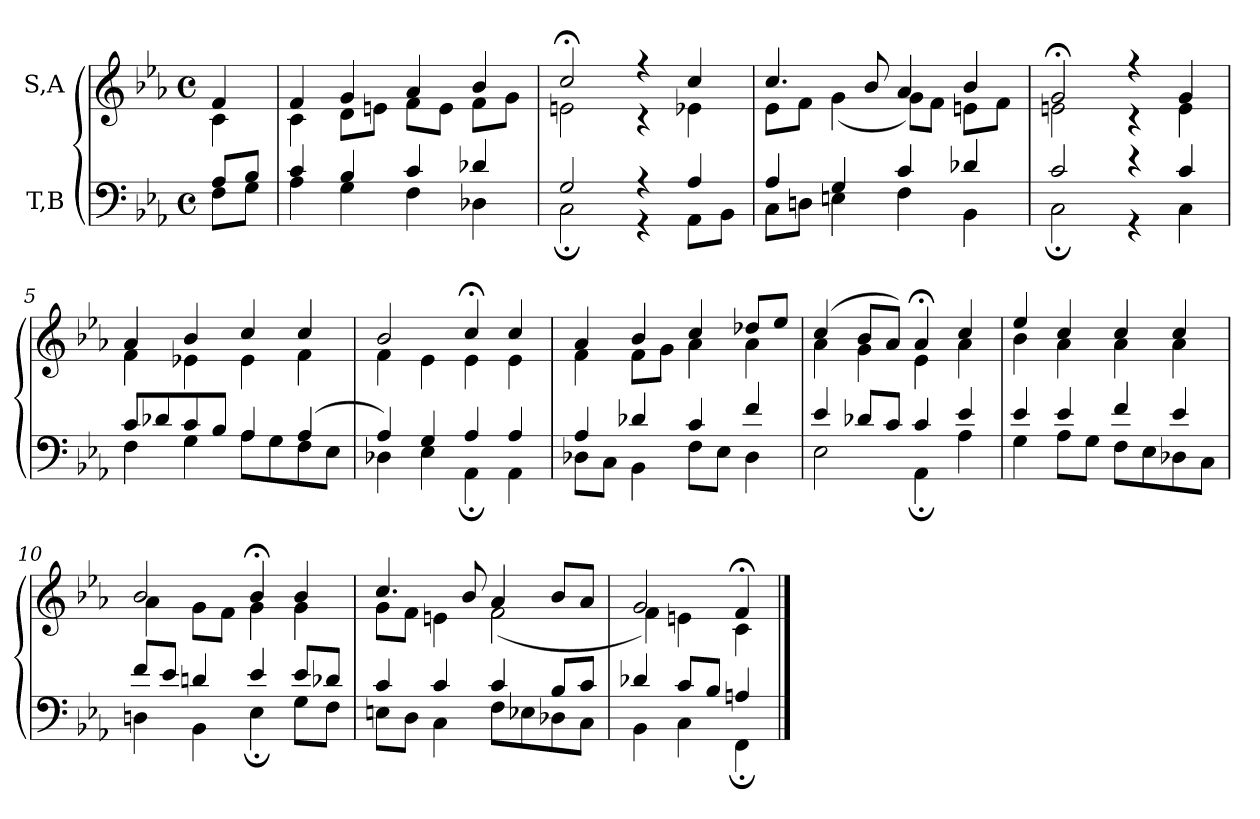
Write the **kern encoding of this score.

**kern	**kern
*part2	*part1
*staff2	*staff1
*I"T,B	*I"S,A
*clefF4	*clefG2
*k[b-e-a-]	*k[b-e-a-]
*M4/4	*M4/4
*met(c)	*met(c)
=	=
*^	*^
8A-L	8FL	4f	4c
8B-J	8GJ	.	.
=1	=1	=1	=1
4c	4A-	4f	4c
4B-	4G	4g	8dL
.	.	.	8enJ
4c	4F	4a-	8fL
.	.	.	8eJ
4d-X	4D-X	4b-	8fL
.	.	.	8gJ
=2	=2	=2	=2
2G	2C;	2cc;<	2en
4r	4r	4r	4r
4A-	8AA-L	4cc	4e-X
.	8BB-J	.	.
=3	=3	=3	=3
4A-	8CL	4.cc	8e-L
.	8DnJ	.	8fJ
4G	4En	.	(<4g
.	.	8b-	.
4c	4F	4a-	8gL)
.	.	.	8fJ
4d-X	4BB-	4b-	8enL
.	.	.	8fJ
=4	=4	=4	=4
2c	2C;	2g;<	2en
4r	4r	4r	4r
4c	4C	4g	4e
=5	=5	=5	=5
8cL	4F	4a-	4f
8d-X	.	.	.
8c	4G	4b-	4e-X
8B-J	.	.	.
4A-	8A-L	4cc	4e-
.	8G	.	.
(>4A-	8F	4cc	4f
.	8E-J	.	.
=6	=6	=6	=6
4A-)	4D-X	2b-	4f
4G	4E-	.	4e-
4A-	4AA-;	4cc;<	4e-
4A-	4AA-	4cc	4e-
=7	=7	=7	=7
4A-	8D-XL	4a-	4f
.	8CJ	.	.
4d-X	4BB-	4b-	8fL
.	.	.	8gJ
4c	8FL	4cc	4a-
.	8E-J	.	.
4f	4D-	8dd-XL	4a-
.	.	8ee-J	.
=8	=8	=8	=8
4e-	2E-	(>4cc	4a-
8d-XL	.	8b-L	4g
8cJ	.	8a-J)	.
4c	4AA-;	4a-;<	4e-
4e-	4A-	4cc	4a-
=9	=9	=9	=9
4e-	4G	4ee-	4b-
4e-	8A-L	4cc	4a-
.	8GJ	.	.
4f	8FL	4cc	4a-
.	8E-	.	.
4e-	8D-X	4cc	4a-
.	8CJ	.	.
=10	=10	=10	=10
8fL	4Dn	2b-	4a-
8e-J	.	.	.
4dn	4BB-	.	8gL
.	.	.	8fJ
4e-	4E-;	4b-;<	4g
8e-L	8GL	4b-	4g
8d-XJ	8FJ	.	.
=11	=11	=11	=11
4c	8EnL	4.cc	8gL
.	8DJ	.	8fJ
4c	4C	.	4en
.	.	8b-	.
4c	8FL	4a-	(<2f
.	8E-X	.	.
8B-L	8D-X	8b-L	.
8cJ	8CJ	8a-J	.
=12	=12	=12	=12
4d-X	4BB-	2g	4f)
8cL	4C	.	4en
8B-J	.	.	.
4An	4FF;	4f;<	4c
*v	*v	*	*
*	*v	*v
==	==
*-	*-
